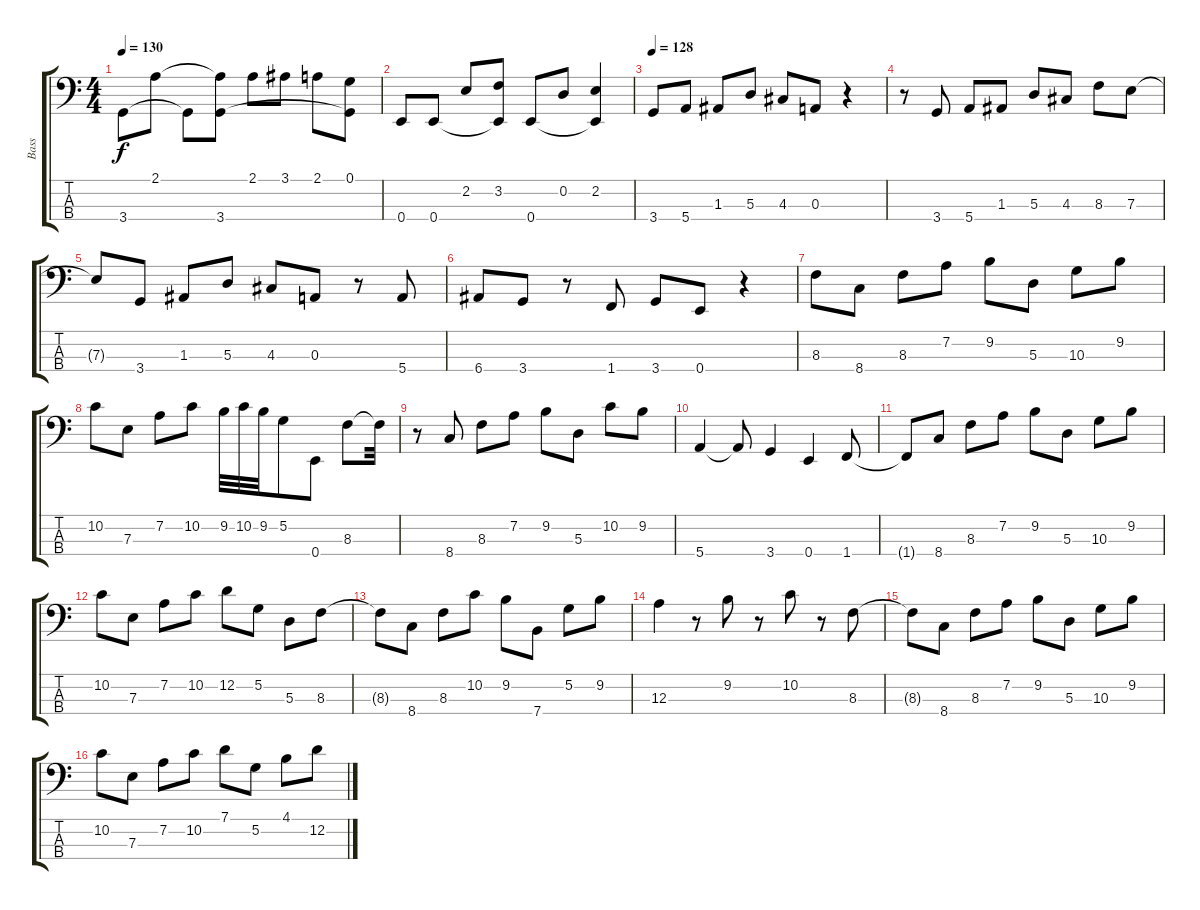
\track ("Bass" "Bass") {instrument electricbassfinger}
\staff {score tabs}
\tuning (G2 D2 A1 E1) {hide}
\ts (4 4)
\tempo 130
\clef f4
\ks c
3.4.8{dy f} 2.1.8 3.4{t}.8 (2.1{t} 3.4).8 2.1.8 3.1.8 2.1.8 (0.1 3.4{t}).8 |
0.4.8 0.4.8 2.2.8 (3.2 0.4{t}).8 0.4.8 0.2.8 (2.2 0.4{t}).4 |
\tempo 128
3.4.8 5.4.8 1.3.8 5.3.8 4.3.8 0.3.8 r.4 |
r.8 3.4.8 5.4.8 1.3.8 5.3.8 4.3.8 8.3.8 7.3.8 |
7.3{t}.8 3.4.8 1.3.8 5.3.8 4.3.8 0.3.8 r.8 5.4.8 |
6.4.8 3.4.8 r.8 1.4.8 3.4.8 0.4.8 r.4 |
8.3.8 8.4.8 8.3.8 7.2.8 9.2.8 5.3.8 10.3.8 9.2.8 |
10.2.8 7.3.8 7.2.8 10.2.8 9.2.32 10.2.32 9.2.32 5.2.8 0.4.8 8.3.8 8.3{t}.32 |
r.8 8.4.8 8.3.8 7.2.8 9.2.8 5.3.8 10.2.8 9.2.8 |
5.4.4 5.4{t}.8 3.4.4 0.4.4 1.4.8 |
1.4{t}.8 8.4.8 8.3.8 7.2.8 9.2.8 5.3.8 10.3.8 9.2.8 |
10.2.8 7.3.8 7.2.8 10.2.8 12.2.8 5.2.8 5.3.8 8.3.8 |
8.3{t}.8 8.4.8 8.3.8 10.2.8 9.2.8 7.4.8 5.2.8 9.2.8 |
12.3.4 r.8 9.2.8 r.8 10.2.8 r.8 8.3.8 |
8.3{t}.8 8.4.8 8.3.8 7.2.8 9.2.8 5.3.8 10.3.8 9.2.8 |
10.2.8 7.3.8 7.2.8 10.2.8 7.1.8 5.2.8 4.1.8 12.2.8
